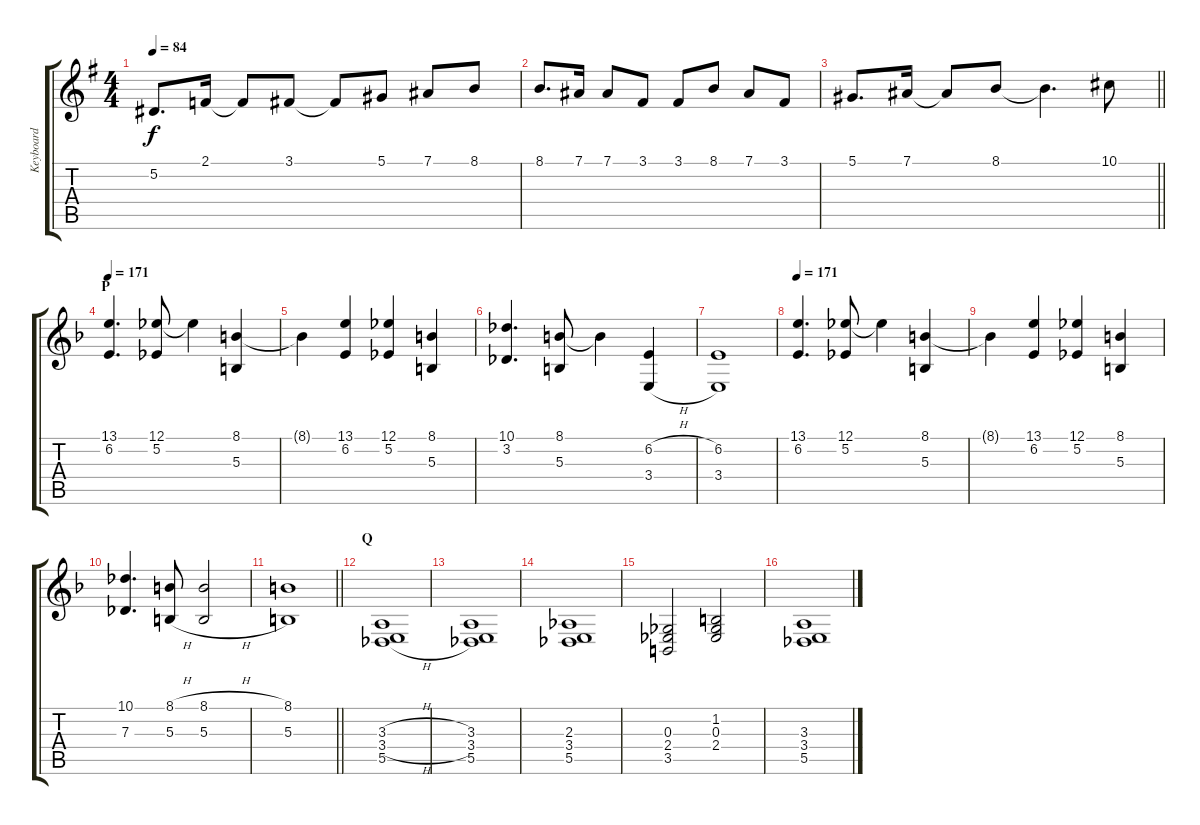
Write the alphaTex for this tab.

\track ("Keyboard" "Keyboard") {instrument tremolostrings}
\staff {score tabs}
\tuning (Eb4 Bb3 Gb3 Db3 Ab2 Eb2) {hide}
\ts (4 4)
\tempo 84
\clef g2
\ks g
5.2.8{d dy f} 2.1.16 2.1{t}.8 3.1.8 3.1{t}.8 5.1.8 7.1.8 8.1.8 |
8.1.8{d} 7.1.16 7.1.8 3.1.8 3.1.8 8.1.8 7.1.8 3.1.8 |
\barLineRight lightlight
5.1.8{d} 7.1.16 7.1{t}.8 8.1.8 8.1{t}.4{d} 10.1.8 |
\section ("" "P")
\tempo 171
\ks f
(13.1 6.2).4{d} (12.1 5.2).8 12.1{t}.4 (8.1 5.3).4 |
8.1{t}.4 (13.1 6.2).4 (12.1 5.2).4 (8.1 5.3).4 |
(10.1 3.2).4{d} (8.1 5.3).8 8.1{t}.4 (6.2{h} 3.4{h}).4 |
(6.2 3.4).1 |
\tempo 171
(13.1 6.2).4{d} (12.1 5.2).8 12.1{t}.4 (8.1 5.3).4 |
8.1{t}.4 (13.1 6.2).4 (12.1 5.2).4 (8.1 5.3).4 |
(10.1 7.3).4{d} (8.1{h} 5.3{h}).8 (8.1{h} 5.3{h}).2 |
\barLineRight lightlight
(8.1 5.3).1 |
\section ("" "Q")
(3.3{h} 3.4{h} 5.5{h}).1 |
(3.3 3.4 5.5).1 |
(2.3 3.4 5.5).1 |
(0.3 2.4 3.5).2 (1.2 0.3 2.4).2 |
(3.3{h} 3.4{h} 5.5{h}).1
